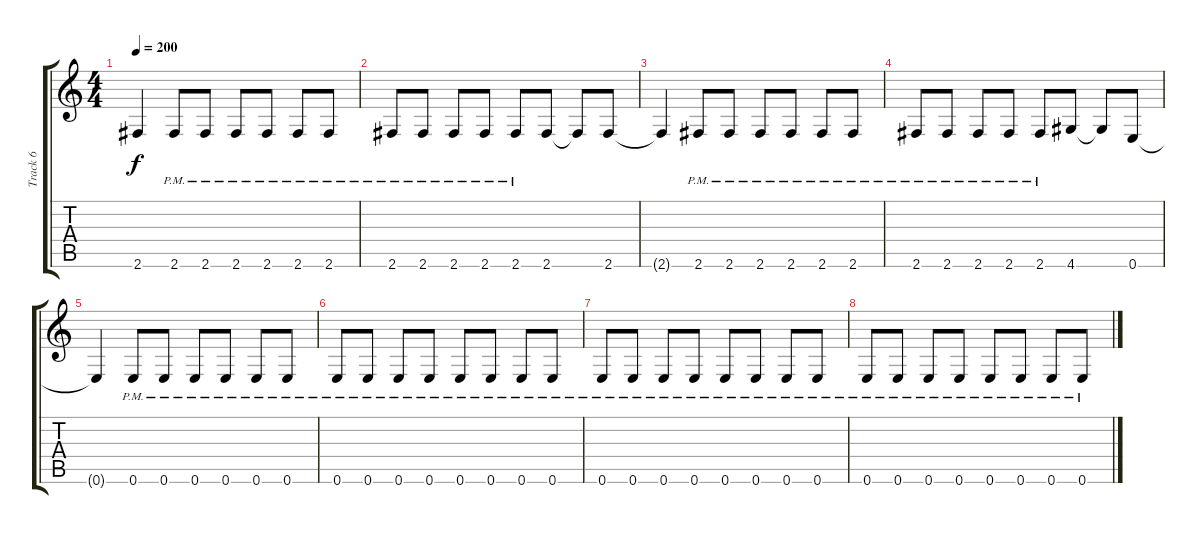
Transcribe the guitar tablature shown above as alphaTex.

\track ("Track 6" "Track 6") {instrument distortionguitar}
\staff {score tabs}
\tuning (E4 B3 G3 D3 A2 E2) {hide}
\ts (4 4)
\tempo 200
\clef g2
\ks c
2.6.4{dy f} 2.6{pm}.8 2.6{pm}.8 2.6{pm}.8 2.6{pm}.8 2.6{pm}.8 2.6{pm}.8 |
2.6{pm}.8 2.6{pm}.8 2.6{pm}.8 2.6{pm}.8 2.6{pm}.8 2.6.8 2.6{t}.8 2.6.8 |
2.6{t}.4 2.6{pm}.8 2.6{pm}.8 2.6{pm}.8 2.6{pm}.8 2.6{pm}.8 2.6{pm}.8 |
2.6{pm}.8 2.6{pm}.8 2.6{pm}.8 2.6{pm}.8 2.6{pm}.8 4.6.8 4.6{t}.8 0.6.8 |
0.6{t}.4 0.6{pm}.8 0.6{pm}.8 0.6{pm}.8 0.6{pm}.8 0.6{pm}.8 0.6{pm}.8 |
0.6{pm}.8 0.6{pm}.8 0.6{pm}.8 0.6{pm}.8 0.6{pm}.8 0.6{pm}.8 0.6{pm}.8 0.6{pm}.8 |
0.6{pm}.8 0.6{pm}.8 0.6{pm}.8 0.6{pm}.8 0.6{pm}.8 0.6{pm}.8 0.6{pm}.8 0.6{pm}.8 |
0.6{pm}.8 0.6{pm}.8 0.6{pm}.8 0.6{pm}.8 0.6{pm}.8 0.6{pm}.8 0.6{pm}.8 0.6{pm}.8
